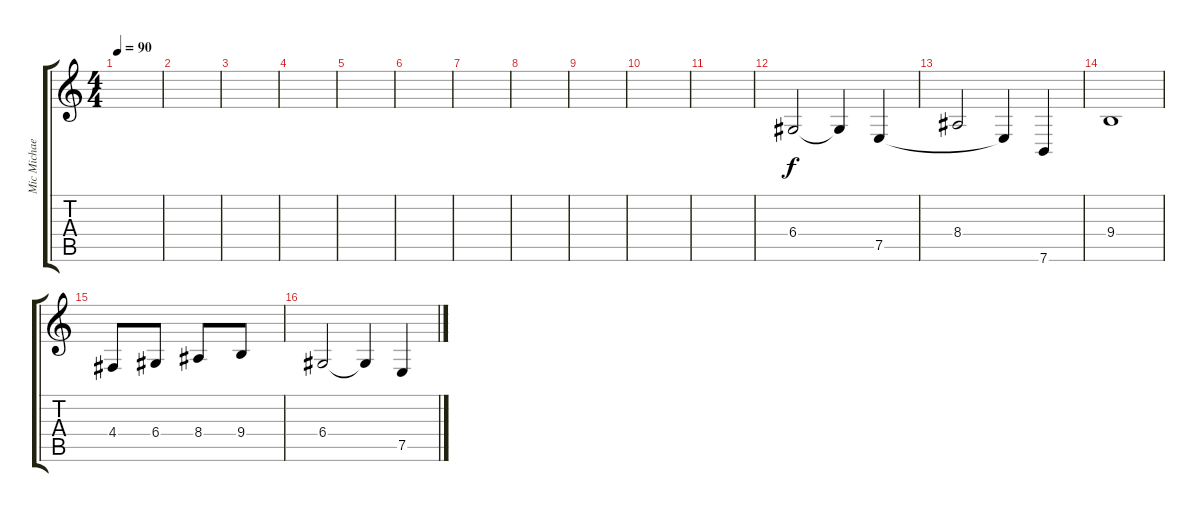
\track ("Mic Michaeli" "Mic Michae") {instrument synthstrings1}
\staff {score tabs}
\tuning (E4 B3 G3 D3 A2 E2) {hide}
\ts (4 4)
\tempo 90
\clef g2
\ks c
|
|
|
|
|
|
|
|
|
|
|
6.4.2 6.4{t}.4 7.5.4 |
8.4.2 7.5{t}.4 7.6.4 |
9.4.1 |
4.4.8 6.4.8 8.4.8 9.4.8 |
6.4.2 6.4{t}.4 7.5.4
